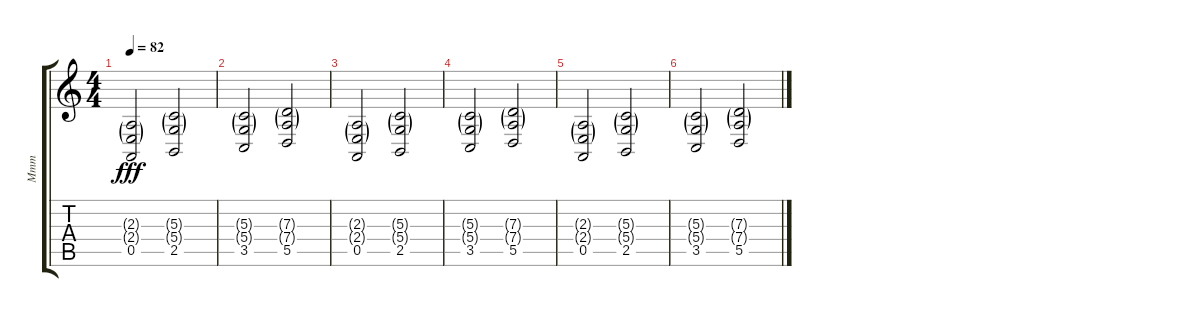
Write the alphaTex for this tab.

\track ("Mmm" "Mmm") {instrument choiraahs}
\staff {score tabs}
\tuning (E4 B3 G3 D3 A2 E2) {hide}
\ts (4 4)
\tempo 82
\clef g2
\ks c
(2.3{g} 2.4{g} 0.5).2{dy fff} (5.3{g} 5.4{g} 2.5).2 |
(5.3{g} 5.4{g} 3.5).2 (7.3{g} 7.4{g} 5.5).2 |
(2.3{g} 2.4{g} 0.5).2 (5.3{g} 5.4{g} 2.5).2 |
(5.3{g} 5.4{g} 3.5).2 (7.3{g} 7.4{g} 5.5).2 |
(2.3{g} 2.4{g} 0.5).2 (5.3{g} 5.4{g} 2.5).2 |
(5.3{g} 5.4{g} 3.5).2 (7.3{g} 7.4{g} 5.5).2
